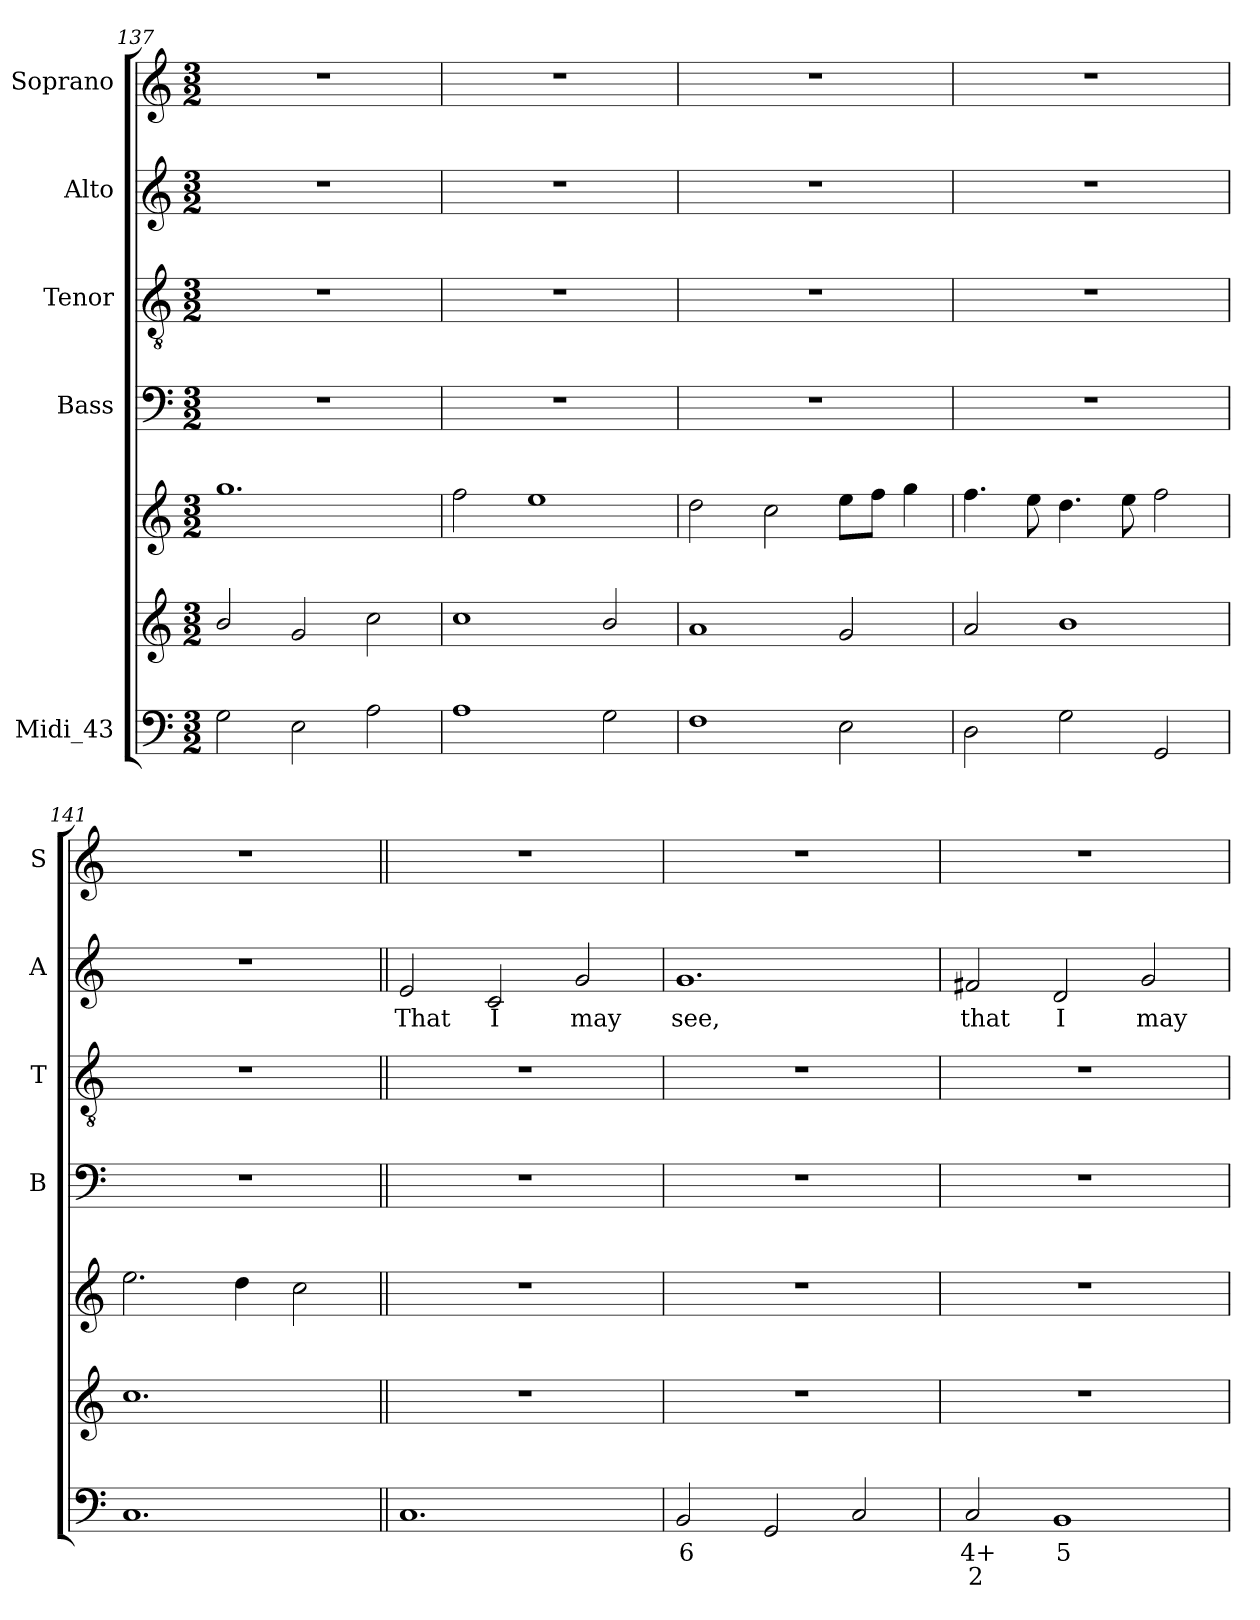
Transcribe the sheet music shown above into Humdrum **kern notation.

**kern	**text	**text	**kern	**kern	**kern	**kern	**kern	**text	**kern
*part5	*part5	*part5	*part5	*part5	*part4	*part3	*part2	*part2	*part1
*staff7	*staff7	*staff7	*staff6	*staff5	*staff4	*staff3	*staff2	*staff2	*staff1
*I"Midi_43	*	*	*	*	*I"Bass	*I"Tenor	*I"Alto	*	*I"Soprano
*	*	*	*	*	*I'B	*I'T	*I'A	*	*I'S
*clefF4	*	*	*clefG2	*clefG2	*clefF4	*clefGv2	*clefG2	*	*clefG2
*k[]	*	*	*k[]	*k[]	*k[]	*k[]	*k[]	*	*k[]
*C:	*	*	*C:	*C:	*C:	*C:	*C:	*	*C:
*M3/2	*	*	*M3/2	*M3/2	*M3/2	*M3/2	*M3/2	*	*M3/2
=137	=137	=137	=137	=137	=137	=137	=137	=137	=137
!	!	!	!	!	!	!	!LO:N:vis=1	!	!
2G	.	.	2b/	1.gg	1.r	1.r	1.r	.	1.r
2E	.	.	2g	.	.	.	.	.	.
2A	.	.	2cc	.	.	.	.	.	.
=138	=138	=138	=138	=138	=138	=138	=138	=138	=138
!	!	!	!	!	!	!	!LO:N:vis=1	!	!
1A	.	.	1cc	2ff	1.r	1.r	1.r	.	1.r
.	.	.	.	1ee	.	.	.	.	.
2G	.	.	2b/	.	.	.	.	.	.
=139	=139	=139	=139	=139	=139	=139	=139	=139	=139
!	!	!	!	!	!	!	!LO:N:vis=1	!	!
1F	.	.	1a	2dd	1.r	1.r	1.r	.	1.r
.	.	.	.	2cc	.	.	.	.	.
2E	.	.	2g	8eeL	.	.	.	.	.
.	.	.	.	8ffJ	.	.	.	.	.
.	.	.	.	4gg	.	.	.	.	.
=140	=140	=140	=140	=140	=140	=140	=140	=140	=140
!	!	!	!	!	!	!	!LO:N:vis=1	!	!
2D	.	.	2a	4.ff	1.r	1.r	1.r	.	1.r
.	.	.	.	8ee	.	.	.	.	.
2G	.	.	1b	4.dd	.	.	.	.	.
.	.	.	.	8ee	.	.	.	.	.
2GG	.	.	.	2ff	.	.	.	.	.
=141	=141	=141	=141	=141	=141	=141	=141	=141	=141
!	!	!	!	!	!	!	!LO:N:vis=1	!	!
1.C	.	.	1.cc	2.ee	1.r	1.r	1.r	.	1.r
.	.	.	.	4dd	.	.	.	.	.
.	.	.	.	2cc	.	.	.	.	.
=142||	=142||	=142||	=142||	=142||	=142||	=142||	=142||	=142||	=142||
!	!	!	!LO:N:vis=1	!LO:N:vis=1	!	!	!	!LO:LY:b	!
1.C	.	.	1.r	1.r	1.r	1.r	2e	That	1.r
!	!	!	!	!	!	!	!	!LO:LY:b	!
.	.	.	.	.	.	.	2c	I	.
!	!	!	!	!	!	!	!	!LO:LY:b	!
.	.	.	.	.	.	.	2g	may	.
=143	=143	=143	=143	=143	=143	=143	=143	=143	=143
!	!LO:LY:b	!	!LO:N:vis=1	!LO:N:vis=1	!	!	!	!LO:LY:b	!
2BB	6	.	1.r	1.r	1.r	1.r	1.g	see,	1.r
2GG	.	.	.	.	.	.	.	.	.
2C	.	.	.	.	.	.	.	.	.
=144	=144	=144	=144	=144	=144	=144	=144	=144	=144
!	!LO:LY:b	!LO:LY:b	!LO:N:vis=1	!LO:N:vis=1	!	!	!	!LO:LY:b	!
2C	4+	2	1.r	1.r	1.r	1.r	2f#X	that	1.r
!	!LO:LY:b	!	!	!	!	!	!	!LO:LY:b	!
1BB	5	.	.	.	.	.	2d	I	.
!	!	!	!	!	!	!	!	!LO:LY:b	!
.	.	.	.	.	.	.	2g	may	.
=	=	=	=	=	=	=	=	=	=
*-	*-	*-	*-	*-	*-	*-	*-	*-	*-
